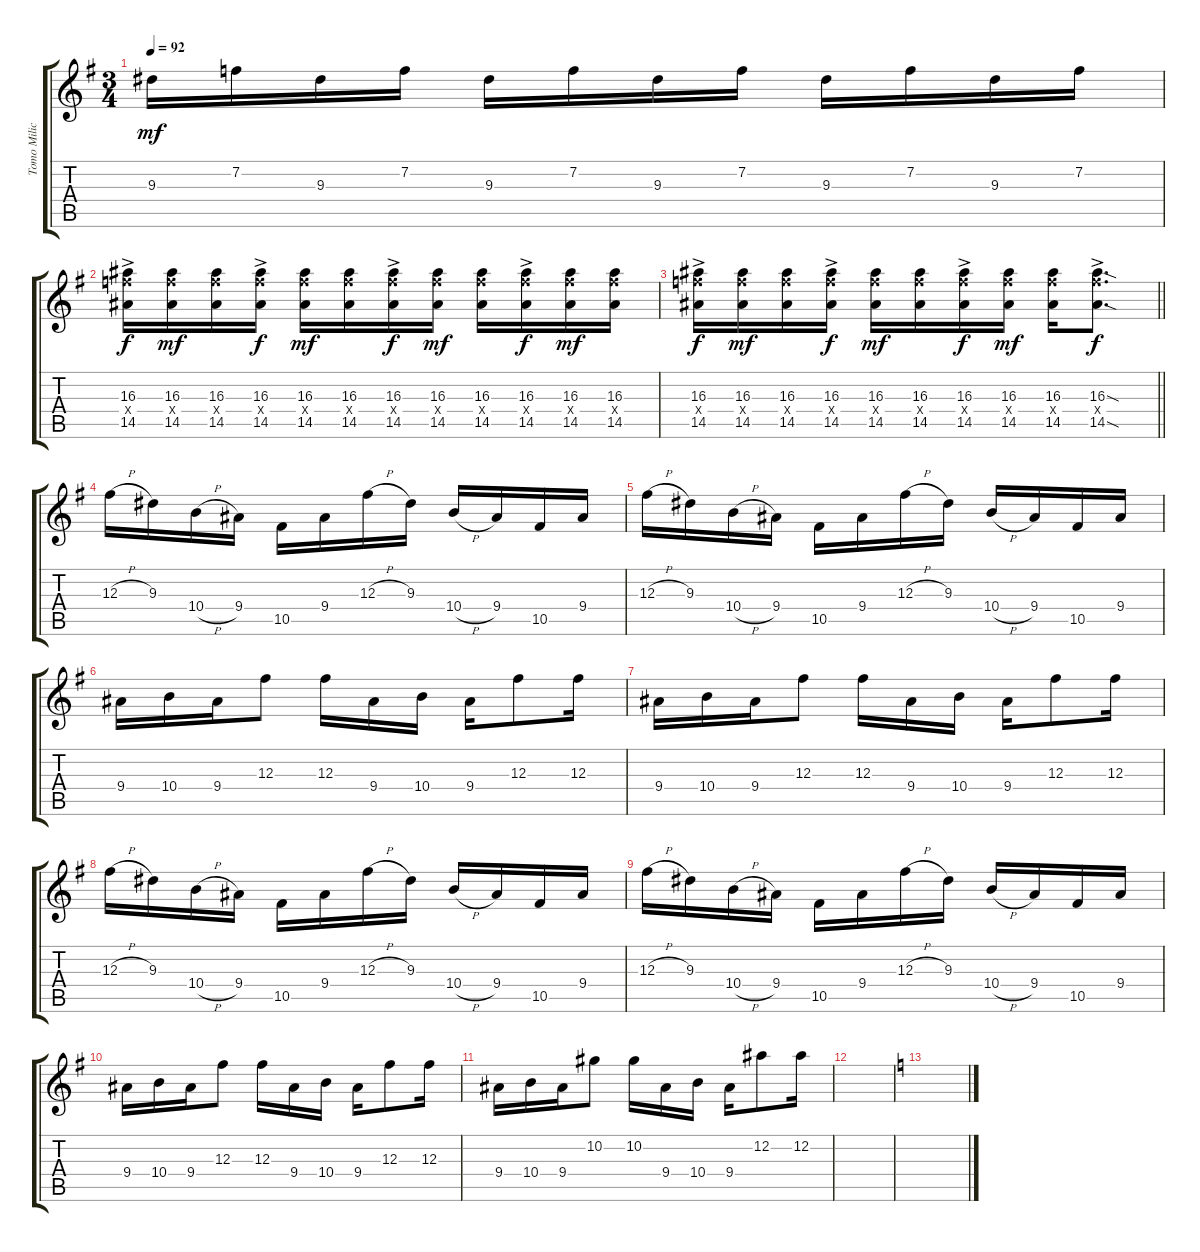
\track ("Tomo Milicevic (Lead Guitar)" "Tomo Milic") {instrument distortionguitar}
\staff {score tabs}
\tuning (Eb4 Bb3 Gb3 Db3 Ab2 Eb2) {hide}
\ts (3 4)
\tempo 92
\clef g2
\ks g
9.3.16{dy mf} 7.2.16 9.3.16 7.2.16 9.3.16 7.2.16 9.3.16 7.2.16 9.3.16 7.2.16 9.3.16 7.2.16 |
(16.3{ac} 16.4{ac x} 14.5{ac}).16{dy f} (16.3 16.4{x} 14.5).16{dy mf} (16.3 16.4{x} 14.5).16 (16.3{ac} 16.4{ac x} 14.5{ac}).16{dy f} (16.3 16.4{x} 14.5).16{dy mf} (16.3 16.4{x} 14.5).16 (16.3{ac} 16.4{ac x} 14.5{ac}).16{dy f} (16.3 16.4{x} 14.5).16{dy mf} (16.3 16.4{x} 14.5).16 (16.3{ac} 16.4{ac x} 14.5{ac}).16{dy f} (16.3 16.4{x} 14.5).16{dy mf} (16.3 16.4{x} 14.5).16 |
\barLineRight lightlight
(16.3{ac} 16.4{ac x} 14.5{ac}).16{dy f} (16.3 16.4{x} 14.5).16{dy mf} (16.3 16.4{x} 14.5).16 (16.3{ac} 16.4{ac x} 14.5{ac}).16{dy f} (16.3 16.4{x} 14.5).16{dy mf} (16.3 16.4{x} 14.5).16 (16.3{ac} 16.4{ac x} 14.5{ac}).16{dy f} (16.3 16.4{x} 14.5).16{dy mf} (16.3 16.4{x} 14.5).16 (16.3{sod ac} 16.4{ac x} 14.5{sod ac}).8{d dy f} |
12.3{h}.16{instrument distortionguitar} 9.3.16 10.4{h}.16 9.4.16 10.5.16 9.4.16 12.3{h}.16 9.3.16 10.4{h}.16 9.4.16 10.5.16 9.4.16 |
12.3{h}.16 9.3.16 10.4{h}.16 9.4.16 10.5.16 9.4.16 12.3{h}.16 9.3.16 10.4{h}.16 9.4.16 10.5.16 9.4.16 |
9.4.16 10.4.16 9.4.16 12.3.8 12.3.16 9.4.16 10.4.16 9.4.16 12.3.8 12.3.16 |
9.4.16 10.4.16 9.4.16 12.3.8 12.3.16 9.4.16 10.4.16 9.4.16 12.3.8 12.3.16 |
12.3{h}.16 9.3.16 10.4{h}.16 9.4.16 10.5.16 9.4.16 12.3{h}.16 9.3.16 10.4{h}.16 9.4.16 10.5.16 9.4.16 |
12.3{h}.16 9.3.16 10.4{h}.16 9.4.16 10.5.16 9.4.16 12.3{h}.16 9.3.16 10.4{h}.16 9.4.16 10.5.16 9.4.16 |
9.4.16 10.4.16 9.4.16 12.3.8 12.3.16 9.4.16 10.4.16 9.4.16 12.3.8 12.3.16 |
9.4.16 10.4.16 9.4.16 10.2.8 10.2.16 9.4.16 10.4.16 9.4.16 12.2.8 12.2.16 |
|
\ks c
